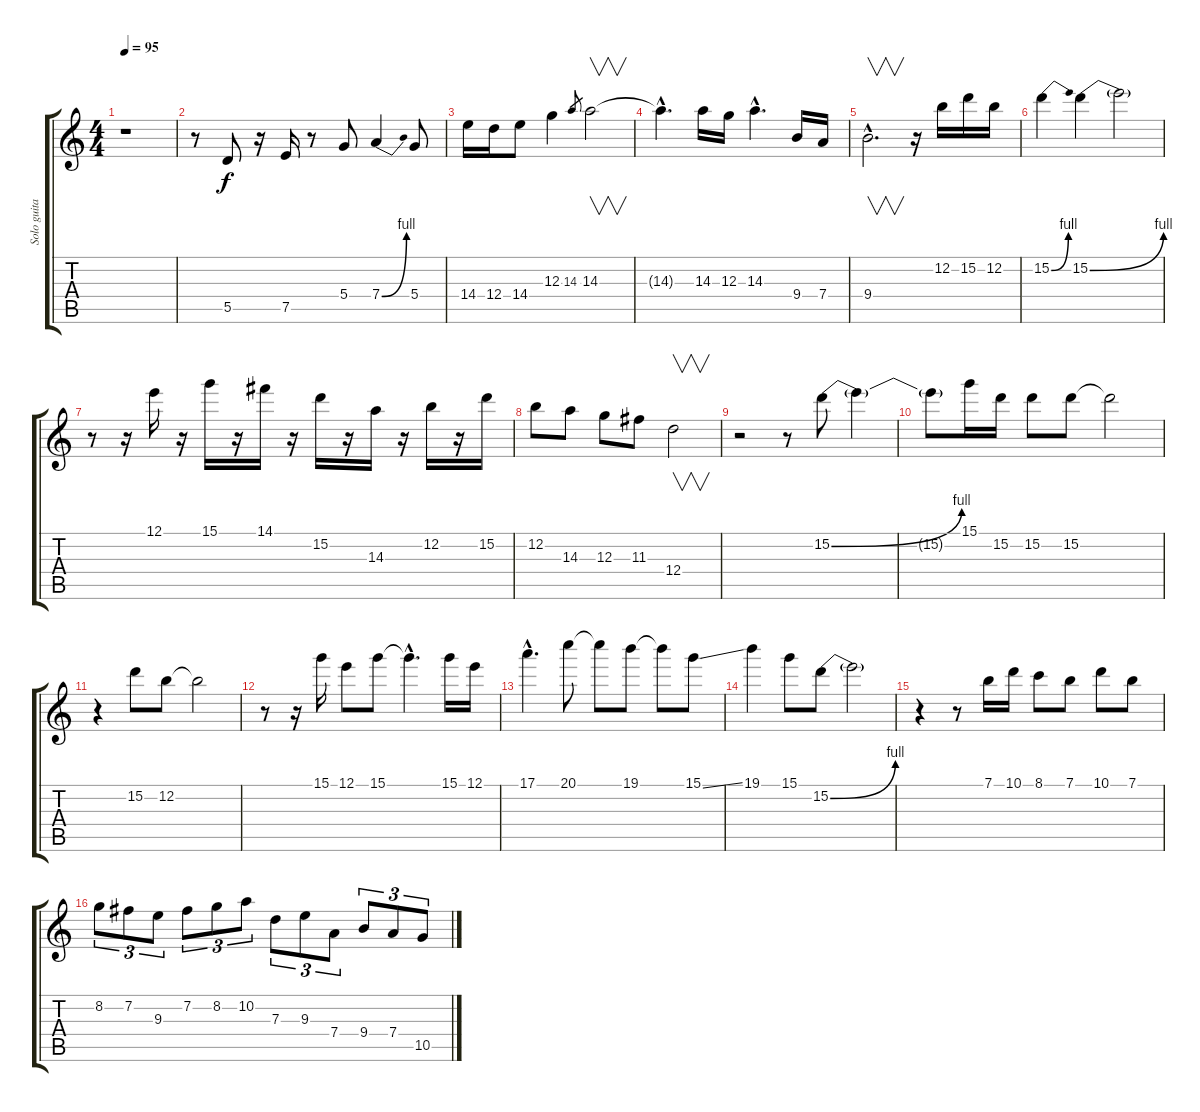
\track ("Solo guitar" "Solo guita") {instrument overdrivenguitar}
\staff {score tabs}
\tuning (E4 B3 G3 D3 A2 E2) {hide}
\ts (4 4)
\tempo 95
\clef g2
\ks c
r.1{dy f} |
r.8 5.5.8 r.16 7.5.16 r.8 5.4.8 7.4{be (bend 0 0 60 4)}.4 5.4.8 |
14.4.16 12.4.16 14.4.8 12.3.4 14.3.8{gr} 14.3.2{v} |
14.3{hac t}.4{d} 14.3.16 12.3.16 14.3{hac}.4{d} 9.4.16 7.4.16 |
9.4{hac}.2{v d} r.16 12.2.16 15.2.16 12.2.16 |
15.2{be (bend 0 0 60 4)}.4 15.2{be (bend 0 0 60 4)}.4 15.2{t}.2 |
r.8 r.16 12.1.16 r.16 15.1.16 r.16 14.1.16 r.16 15.2.16 r.16 14.3.16 r.16 12.2.16 r.16 15.2.16 |
12.2.8 14.3.8 12.3.8 11.3.8 12.4.2{v} |
r.2 r.8 15.2{be (bend 0 0 60 4)}.8 15.2{t}.4 |
15.2{t}.8 15.1.16 15.2.16 15.2.8 15.2.8 15.2{t}.2 |
r.4 15.2.8 12.2.8 12.2{t}.2 |
r.8 r.16 15.1.16 12.1.8 15.1.8 15.1{hac t}.4{d} 15.1.16 12.1.16 |
17.1{hac}.4{d} 20.1.8 20.1{t}.8 19.1.8 19.1{t}.8 15.1{ss}.8 |
19.1.4 15.1.8 15.2{be (bend 0 0 60 4)}.8 15.2{t}.2 |
r.4 r.8 7.1.16 10.1.16 8.1.8 7.1.8 10.1.8 7.1.8 |
8.2.8{tu (3 2)} 7.2.8{tu (3 2)} 9.3.8{tu (3 2)} 7.2.8{tu (3 2)} 8.2.8{tu (3 2)} 10.2.8{tu (3 2)} 7.3.8{tu (3 2)} 9.3.8{tu (3 2)} 7.4.8{tu (3 2)} 9.4.8{tu (3 2)} 7.4.8{tu (3 2)} 10.5.8{tu (3 2)}
